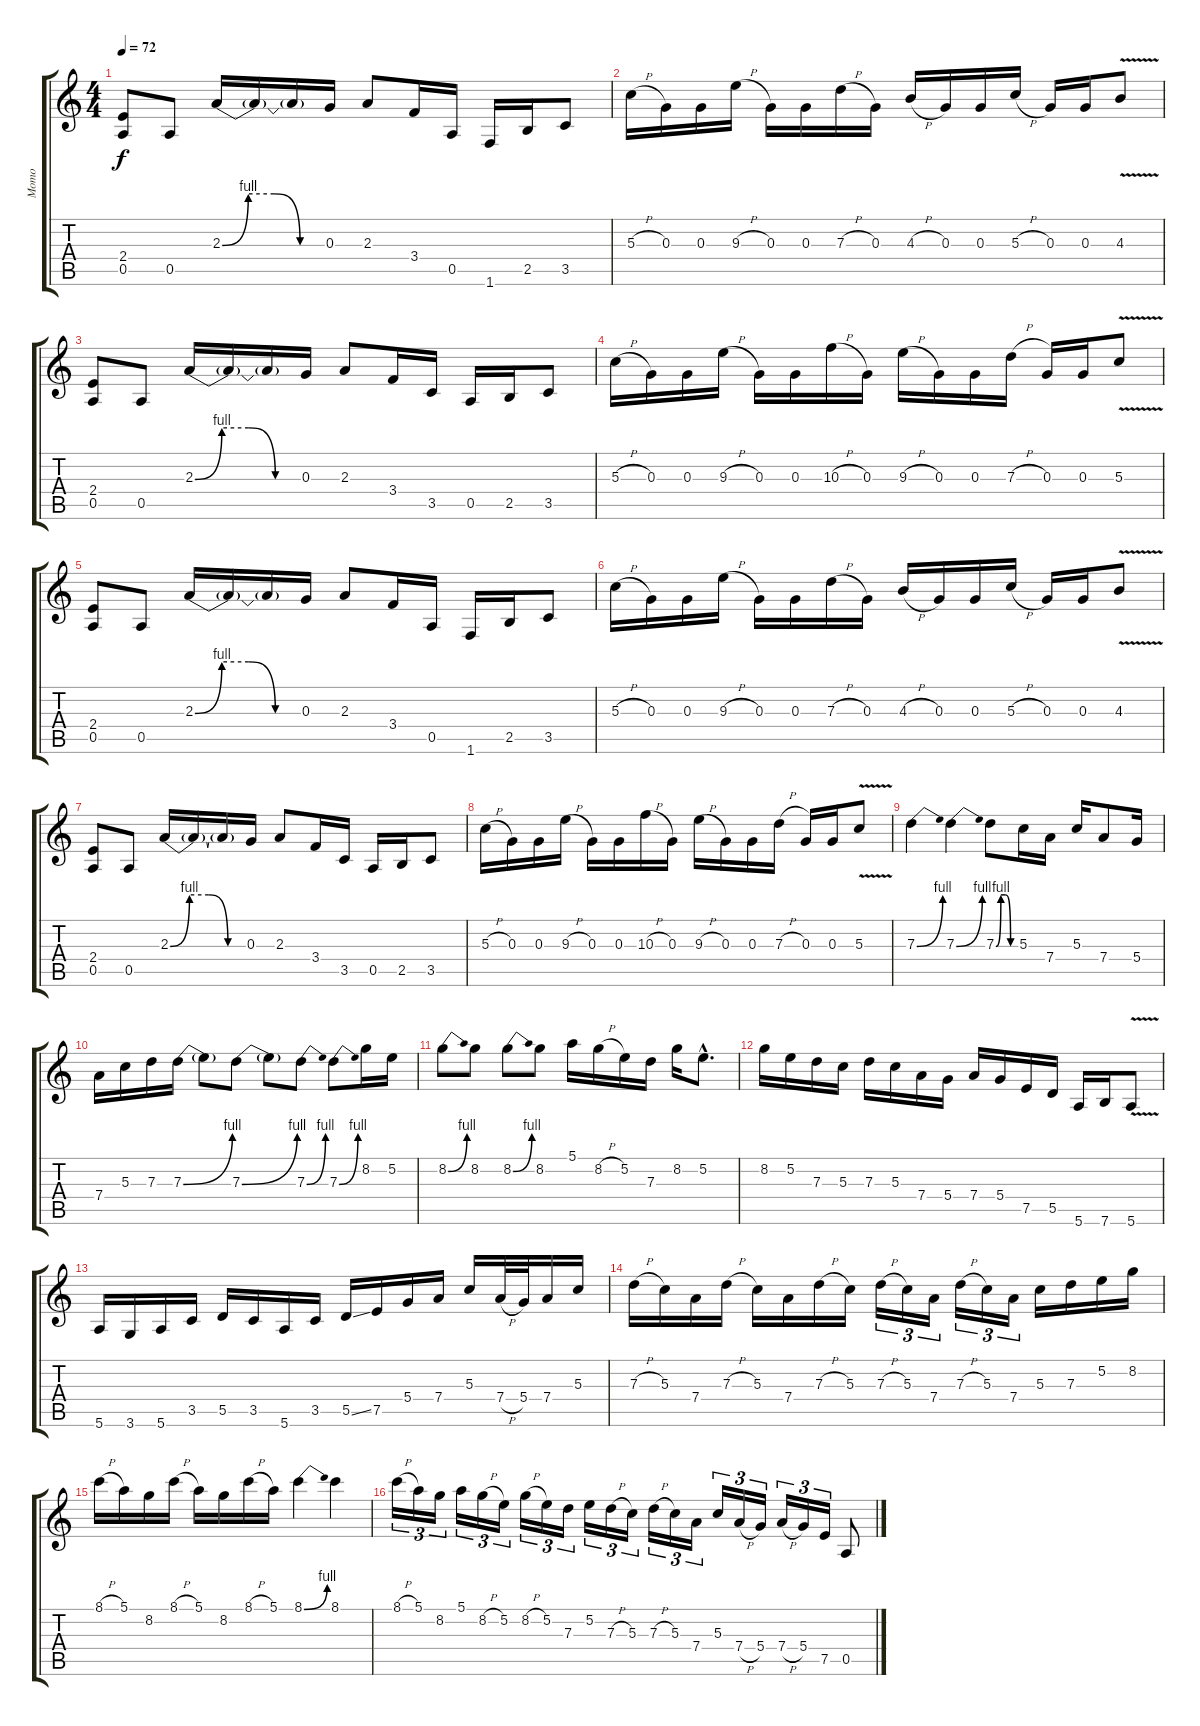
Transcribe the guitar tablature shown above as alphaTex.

\track ("Momo" "Momo") {instrument distortionguitar}
\staff {score tabs}
\tuning (E4 B3 G3 D3 A2 E2) {hide}
\ts (4 4)
\tempo 72
\clef g2
\ks c
(2.4 0.5).8{dy f} 0.5.8 2.3{be (custom 0 0 15 4 30 4 45 0 60 0)}.16 2.3{t}.16 2.3{t}.16 0.3.16 2.3.8 3.4.16 0.5.16 1.6.16 2.5.16 3.5.8 |
5.3{h}.16 0.3.16 0.3.16 9.3{h}.16 0.3.16 0.3.16 7.3{h}.16 0.3.16 4.3{h}.16 0.3.16 0.3.16 5.3{h}.16 0.3.16 0.3.16 4.3{v}.8 |
(2.4 0.5).8 0.5.8 2.3{be (custom 0 0 15 4 30 4 45 0 60 0)}.16 2.3{t}.16 2.3{t}.16 0.3.16 2.3.8 3.4.16 3.5.16 0.5.16 2.5.16 3.5.8 |
5.3{h}.16 0.3.16 0.3.16 9.3{h}.16 0.3.16 0.3.16 10.3{h}.16 0.3.16 9.3{h}.16 0.3.16 0.3.16 7.3{h}.16 0.3.16 0.3.16 5.3{v}.8 |
(2.4 0.5).8 0.5.8 2.3{be (custom 0 0 15 4 30 4 45 0 60 0)}.16 2.3{t}.16 2.3{t}.16 0.3.16 2.3.8 3.4.16 0.5.16 1.6.16 2.5.16 3.5.8 |
5.3{h}.16 0.3.16 0.3.16 9.3{h}.16 0.3.16 0.3.16 7.3{h}.16 0.3.16 4.3{h}.16 0.3.16 0.3.16 5.3{h}.16 0.3.16 0.3.16 4.3{v}.8 |
(2.4 0.5).8 0.5.8 2.3{be (custom 0 0 15 4 30 4 45 0 60 0)}.16 2.3{t}.16 2.3{t}.16 0.3.16 2.3.8 3.4.16 3.5.16 0.5.16 2.5.16 3.5.8 |
5.3{h}.16 0.3.16 0.3.16 9.3{h}.16 0.3.16 0.3.16 10.3{h}.16 0.3.16 9.3{h}.16 0.3.16 0.3.16 7.3{h}.16 0.3.16 0.3.16 5.3{v}.8 |
7.3{be (bend 0 0 60 4)}.4 7.3{be (bend 0 0 60 4)}.4 7.3{be (custom 0 0 15 4 30 4 45 0 60 0)}.8 5.3.16 7.4.16 5.3.16 7.4.8 5.4.16 |
7.4.16 5.3.16 7.3.16 7.3{be (bend 0 0 60 4)}.16 7.3{t}.8 7.3{be (bend 0 0 60 4)}.8 7.3{t}.8 7.3{be (bend 0 0 60 4)}.8 7.3{be (bend 0 0 60 4)}.8 8.2.16 5.2.16 |
8.2{be (bend 0 0 60 4)}.8 8.2.8 8.2{be (bend 0 0 60 4)}.8 8.2.8 5.1.16 8.2{h}.16 5.2.16 7.3.16 8.2.16 5.2{hac}.8{d} |
8.2.16 5.2.16 7.3.16 5.3.16 7.3.16 5.3.16 7.4.16 5.4.16 7.4.16 5.4.16 7.5.16 5.5.16 5.6.16 7.6.16 5.6{v}.8 |
5.6.16 3.6.16 5.6.16 3.5.16 5.5.16 3.5.16 5.6.16 3.5.16 5.5{ss}.16 7.5.16 5.4.16 7.4.16 5.3.16 7.4{h}.32 5.4.32 7.4.16 5.3.16 |
7.3{h}.16 5.3.16 7.4.16 7.3{h}.16 5.3.16 7.4.16 7.3{h}.16 5.3.16 7.3{h}.16{tu (3 2)} 5.3.16{tu (3 2)} 7.4.16{tu (3 2)} 7.3{h}.16{tu (3 2)} 5.3.16{tu (3 2)} 7.4.16{tu (3 2)} 5.3.16 7.3.16 5.2.16 8.2.16 |
8.1{h}.16 5.1.16 8.2.16 8.1{h}.16 5.1.16 8.2.16 8.1{h}.16 5.1.16 8.1{be (bend 0 0 60 4)}.4 8.1.4 |
8.1{h}.16{tu (3 2)} 5.1.16{tu (3 2)} 8.2.16{tu (3 2)} 5.1.16{tu (3 2)} 8.2{h}.16{tu (3 2)} 5.2.16{tu (3 2)} 8.2{h}.16{tu (3 2)} 5.2.16{tu (3 2)} 7.3.16{tu (3 2)} 5.2.16{tu (3 2)} 7.3{h}.16{tu (3 2)} 5.3.16{tu (3 2)} 7.3{h}.16{tu (3 2)} 5.3.16{tu (3 2)} 7.4.16{tu (3 2)} 5.3.16{tu (3 2)} 7.4{h}.16{tu (3 2)} 5.4.16{tu (3 2)} 7.4{h}.16{tu (3 2)} 5.4.16{tu (3 2)} 7.5.16{tu (3 2)} 0.5.8
